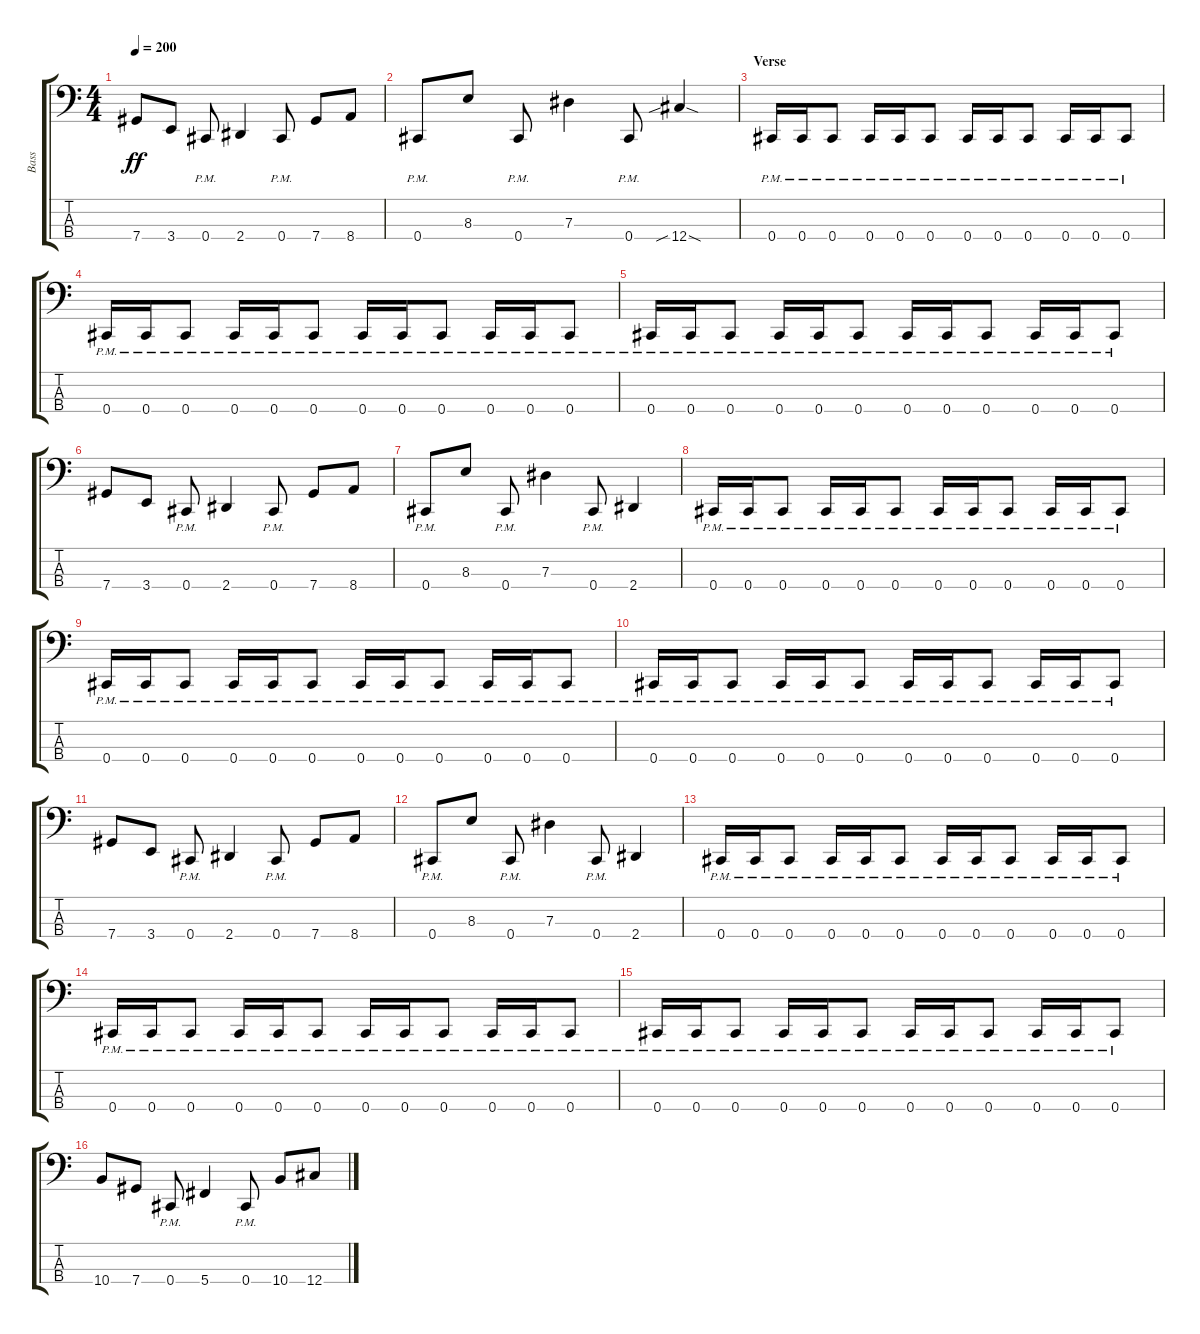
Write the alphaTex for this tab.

\track ("Bass" "Bass") {instrument electricbassfinger}
\staff {score tabs}
\tuning (Gb2 Db2 Ab1 Db1) {hide}
\ts (4 4)
\tempo 200
\clef f4
\ks c
7.4.8{dy ff} 3.4.8 0.4{pm}.8 2.4.4 0.4{pm}.8 7.4.8 8.4.8 |
0.4{pm}.8 8.3.8 0.4{pm}.8 7.3.4 0.4{pm}.8 12.4{sib sod}.4 |
\section ("" "Verse")
0.4{pm}.16 0.4{pm}.16 0.4{pm}.8 0.4{pm}.16 0.4{pm}.16 0.4{pm}.8 0.4{pm}.16 0.4{pm}.16 0.4{pm}.8 0.4{pm}.16 0.4{pm}.16 0.4{pm}.8 |
0.4{pm}.16 0.4{pm}.16 0.4{pm}.8 0.4{pm}.16 0.4{pm}.16 0.4{pm}.8 0.4{pm}.16 0.4{pm}.16 0.4{pm}.8 0.4{pm}.16 0.4{pm}.16 0.4{pm}.8 |
0.4{pm}.16 0.4{pm}.16 0.4{pm}.8 0.4{pm}.16 0.4{pm}.16 0.4{pm}.8 0.4{pm}.16 0.4{pm}.16 0.4{pm}.8 0.4{pm}.16 0.4{pm}.16 0.4{pm}.8 |
7.4.8 3.4.8 0.4{pm}.8 2.4.4 0.4{pm}.8 7.4.8 8.4.8 |
0.4{pm}.8 8.3.8 0.4{pm}.8 7.3.4 0.4{pm}.8 2.4.4 |
0.4{pm}.16 0.4{pm}.16 0.4{pm}.8 0.4{pm}.16 0.4{pm}.16 0.4{pm}.8 0.4{pm}.16 0.4{pm}.16 0.4{pm}.8 0.4{pm}.16 0.4{pm}.16 0.4{pm}.8 |
0.4{pm}.16 0.4{pm}.16 0.4{pm}.8 0.4{pm}.16 0.4{pm}.16 0.4{pm}.8 0.4{pm}.16 0.4{pm}.16 0.4{pm}.8 0.4{pm}.16 0.4{pm}.16 0.4{pm}.8 |
0.4{pm}.16 0.4{pm}.16 0.4{pm}.8 0.4{pm}.16 0.4{pm}.16 0.4{pm}.8 0.4{pm}.16 0.4{pm}.16 0.4{pm}.8 0.4{pm}.16 0.4{pm}.16 0.4{pm}.8 |
7.4.8 3.4.8 0.4{pm}.8 2.4.4 0.4{pm}.8 7.4.8 8.4.8 |
0.4{pm}.8 8.3.8 0.4{pm}.8 7.3.4 0.4{pm}.8 2.4.4 |
0.4{pm}.16 0.4{pm}.16 0.4{pm}.8 0.4{pm}.16 0.4{pm}.16 0.4{pm}.8 0.4{pm}.16 0.4{pm}.16 0.4{pm}.8 0.4{pm}.16 0.4{pm}.16 0.4{pm}.8 |
0.4{pm}.16 0.4{pm}.16 0.4{pm}.8 0.4{pm}.16 0.4{pm}.16 0.4{pm}.8 0.4{pm}.16 0.4{pm}.16 0.4{pm}.8 0.4{pm}.16 0.4{pm}.16 0.4{pm}.8 |
0.4{pm}.16 0.4{pm}.16 0.4{pm}.8 0.4{pm}.16 0.4{pm}.16 0.4{pm}.8 0.4{pm}.16 0.4{pm}.16 0.4{pm}.8 0.4{pm}.16 0.4{pm}.16 0.4{pm}.8 |
10.4.8 7.4.8 0.4{pm}.8 5.4.4 0.4{pm}.8 10.4.8 12.4.8
